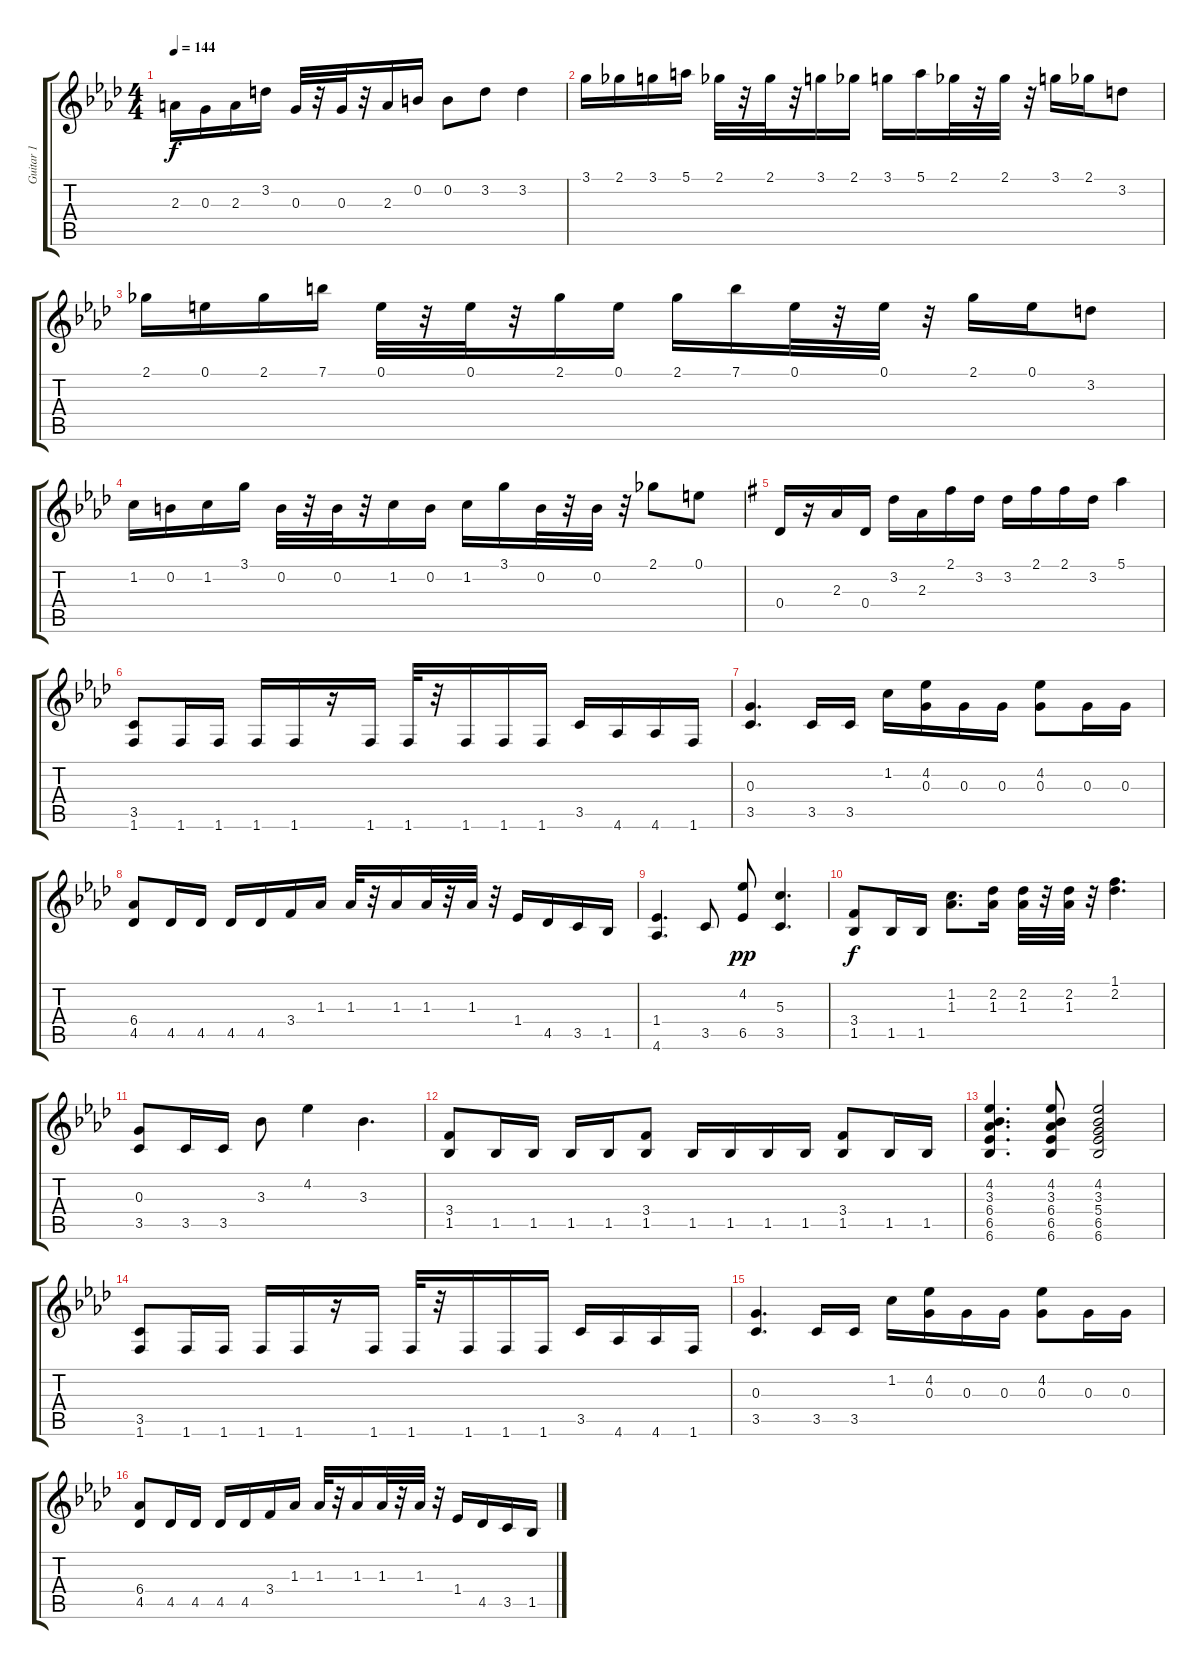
\track ("Guitar 1" "Guitar 1") {instrument overdrivenguitar}
\staff {score tabs}
\tuning (E4 B3 G3 D3 A2 E2) {hide}
\ts (4 4)
\tempo 144
\clef g2
\ks ab
2.3.16{dy f} 0.3.16 2.3.16 3.2.16 0.3.32 r.32 0.3.32 r.32 2.3.16 0.2.16 0.2.8 3.2.8 3.2.4 |
3.1.16 2.1.16 3.1.16 5.1.16 2.1.32 r.32 2.1.32 r.32 3.1.16 2.1.16 3.1.16 5.1.16 2.1.32 r.32 2.1.32 r.32 3.1.16 2.1.16 3.2.8 |
2.1.16 0.1.16 2.1.16 7.1.16 0.1.32 r.32 0.1.32 r.32 2.1.16 0.1.16 2.1.16 7.1.16 0.1.32 r.32 0.1.32 r.32 2.1.16 0.1.16 3.2.8 |
1.2.16 0.2.16 1.2.16 3.1.16 0.2.32 r.32 0.2.32 r.32 1.2.16 0.2.16 1.2.16 3.1.16 0.2.32 r.32 0.2.32 r.32 2.1.8 0.1.8 |
\ks g
0.4.16 r.16 2.3.16 0.4.16 3.2.16 2.3.16 2.1.16 3.2.16 3.2.16 2.1.16 2.1.16 3.2.16 5.1.4 |
\ks ab
(3.5 1.6).8{instrument overdrivenguitar} 1.6.16 1.6.16 1.6.16 1.6.16 r.16 1.6.16 1.6.32 r.32 1.6.16 1.6.16 1.6.16 3.5.16 4.6.16 4.6.16 1.6.16 |
(0.3 3.5).4{d} 3.5.16 3.5.16 1.2.16 (4.2 0.3).16 0.3.16 0.3.16 (4.2 0.3).8 0.3.16 0.3.16 |
(6.4 4.5).8 4.5.16 4.5.16 4.5.16 4.5.16 3.4.16 1.3.16 1.3.32 r.32 1.3.16 1.3.32 r.32 1.3.32 r.32 1.4.16 4.5.16 3.5.16 1.5.16 |
(1.4 4.6).4{d} 3.5.8 (4.2 6.5).8{dy pp} (5.3 3.5).4{d} |
(3.4 1.5).8{dy f} 1.5.16 1.5.16 (1.2 1.3).8{d} (2.2 1.3).16 (2.2 1.3).32 r.32 (2.2 1.3).32 r.32 (1.1 2.2).4{d} |
(0.3 3.5).8 3.5.16 3.5.16 3.3.8 4.2.4 3.3.4{d} |
(3.4 1.5).8 1.5.16 1.5.16 1.5.16 1.5.16 (3.4 1.5).8 1.5.16 1.5.16 1.5.16 1.5.16 (3.4 1.5).8 1.5.16 1.5.16 |
(4.2 3.3 6.4 6.5 6.6).4{d} (4.2 3.3 6.4 6.5 6.6).8 (4.2 3.3 5.4 6.5 6.6).2 |
(3.5 1.6).8 1.6.16 1.6.16 1.6.16 1.6.16 r.16 1.6.16 1.6.32 r.32 1.6.16 1.6.16 1.6.16 3.5.16 4.6.16 4.6.16 1.6.16 |
(0.3 3.5).4{d} 3.5.16 3.5.16 1.2.16 (4.2 0.3).16 0.3.16 0.3.16 (4.2 0.3).8 0.3.16 0.3.16 |
(6.4 4.5).8 4.5.16 4.5.16 4.5.16 4.5.16 3.4.16 1.3.16 1.3.32 r.32 1.3.16 1.3.32 r.32 1.3.32 r.32 1.4.16 4.5.16 3.5.16 1.5.16
